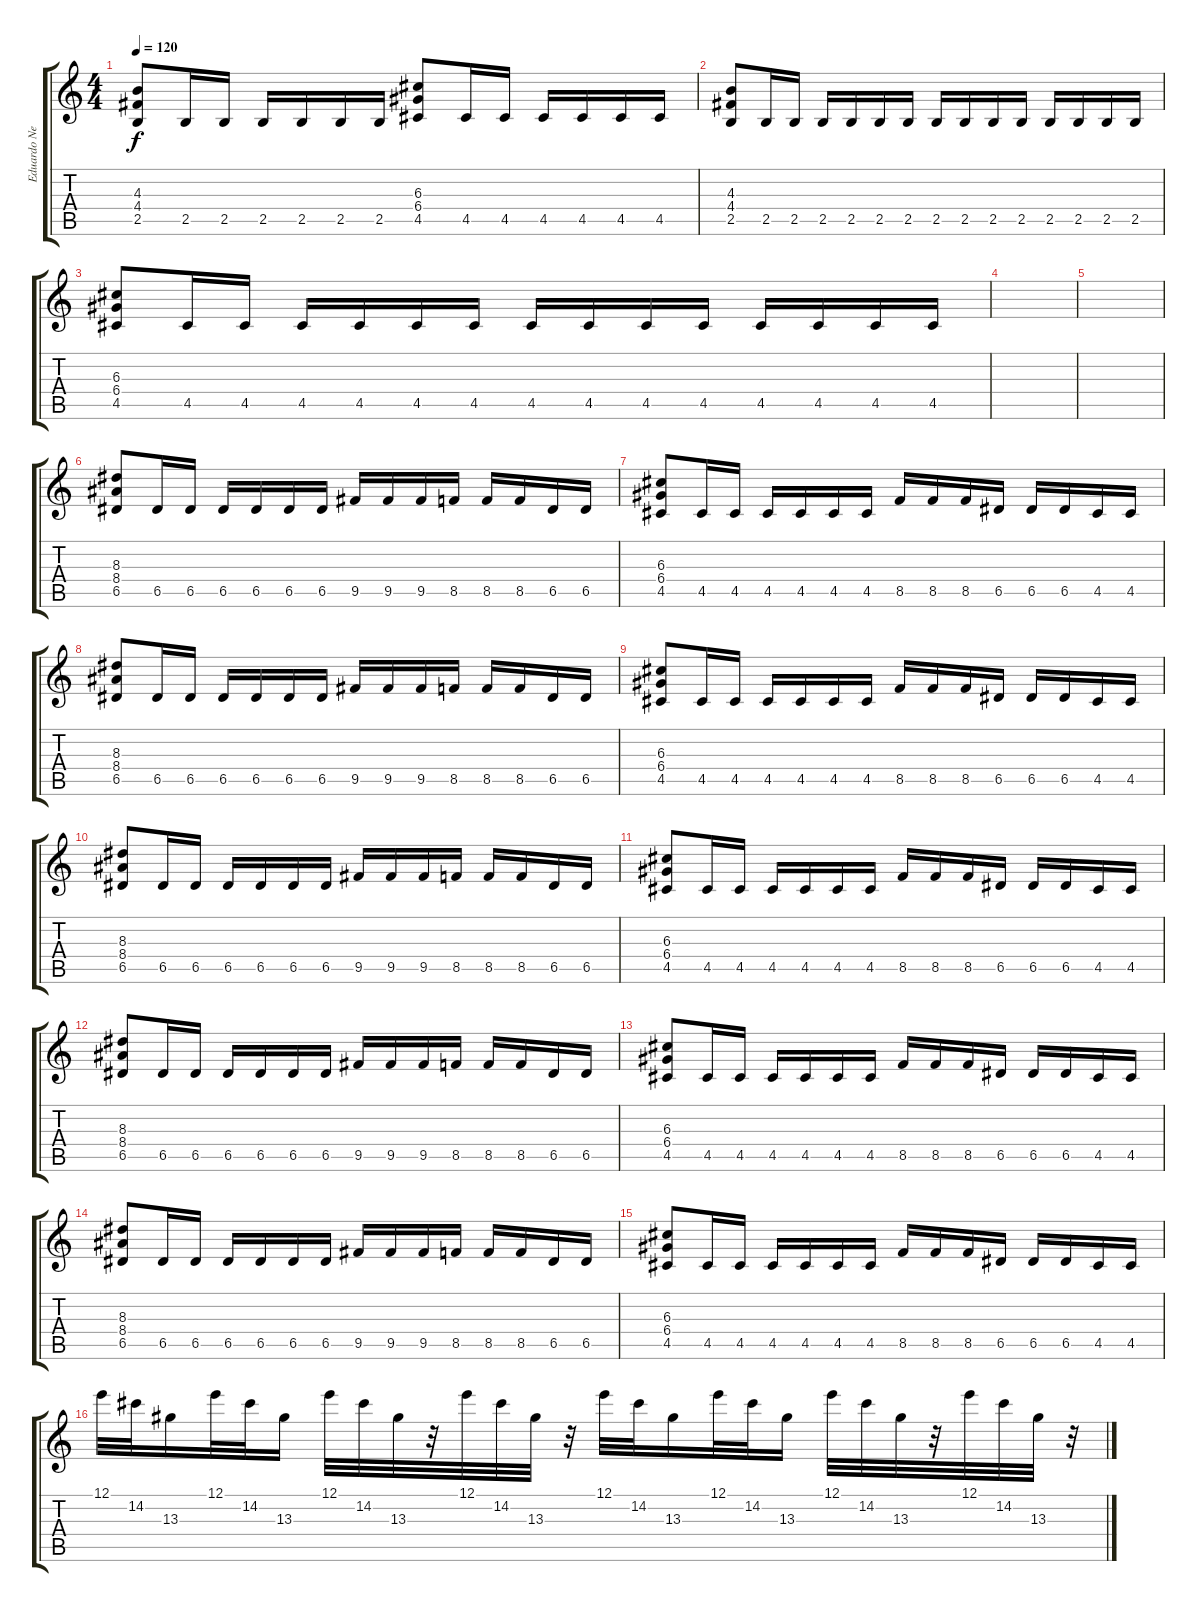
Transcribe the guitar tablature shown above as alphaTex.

\track ("Eduardo Neves - Guitar" "Eduardo Ne") {instrument overdrivenguitar}
\staff {score tabs}
\tuning (E4 B3 G3 D3 A2 E2) {hide}
\ts (4 4)
\tempo 120
\clef g2
\ks c
(4.3 4.4 2.5).8{dy f} 2.5.16 2.5.16 2.5.16 2.5.16 2.5.16 2.5.16 (6.3 6.4 4.5).8 4.5.16 4.5.16 4.5.16 4.5.16 4.5.16 4.5.16 |
(4.3 4.4 2.5).8 2.5.16 2.5.16 2.5.16 2.5.16 2.5.16 2.5.16 2.5.16 2.5.16 2.5.16 2.5.16 2.5.16 2.5.16 2.5.16 2.5.16 |
(6.3 6.4 4.5).8 4.5.16 4.5.16 4.5.16 4.5.16 4.5.16 4.5.16 4.5.16 4.5.16 4.5.16 4.5.16 4.5.16 4.5.16 4.5.16 4.5.16 |
|
|
(8.3 8.4 6.5).8 6.5.16 6.5.16 6.5.16 6.5.16 6.5.16 6.5.16 9.5.16 9.5.16 9.5.16 8.5.16 8.5.16 8.5.16 6.5.16 6.5.16 |
(6.3 6.4 4.5).8 4.5.16 4.5.16 4.5.16 4.5.16 4.5.16 4.5.16 8.5.16 8.5.16 8.5.16 6.5.16 6.5.16 6.5.16 4.5.16 4.5.16 |
(8.3 8.4 6.5).8 6.5.16 6.5.16 6.5.16 6.5.16 6.5.16 6.5.16 9.5.16 9.5.16 9.5.16 8.5.16 8.5.16 8.5.16 6.5.16 6.5.16 |
(6.3 6.4 4.5).8 4.5.16 4.5.16 4.5.16 4.5.16 4.5.16 4.5.16 8.5.16 8.5.16 8.5.16 6.5.16 6.5.16 6.5.16 4.5.16 4.5.16 |
(8.3 8.4 6.5).8 6.5.16 6.5.16 6.5.16 6.5.16 6.5.16 6.5.16 9.5.16 9.5.16 9.5.16 8.5.16 8.5.16 8.5.16 6.5.16 6.5.16 |
(6.3 6.4 4.5).8 4.5.16 4.5.16 4.5.16 4.5.16 4.5.16 4.5.16 8.5.16 8.5.16 8.5.16 6.5.16 6.5.16 6.5.16 4.5.16 4.5.16 |
(8.3 8.4 6.5).8 6.5.16 6.5.16 6.5.16 6.5.16 6.5.16 6.5.16 9.5.16 9.5.16 9.5.16 8.5.16 8.5.16 8.5.16 6.5.16 6.5.16 |
(6.3 6.4 4.5).8 4.5.16 4.5.16 4.5.16 4.5.16 4.5.16 4.5.16 8.5.16 8.5.16 8.5.16 6.5.16 6.5.16 6.5.16 4.5.16 4.5.16 |
(8.3 8.4 6.5).8 6.5.16 6.5.16 6.5.16 6.5.16 6.5.16 6.5.16 9.5.16 9.5.16 9.5.16 8.5.16 8.5.16 8.5.16 6.5.16 6.5.16 |
(6.3 6.4 4.5).8 4.5.16 4.5.16 4.5.16 4.5.16 4.5.16 4.5.16 8.5.16 8.5.16 8.5.16 6.5.16 6.5.16 6.5.16 4.5.16 4.5.16 |
12.1.32 14.2.32 13.3.16 12.1.32 14.2.32 13.3.16 12.1.32 14.2.32 13.3.32 r.32 12.1.32 14.2.32 13.3.32 r.32 12.1.32 14.2.32 13.3.16 12.1.32 14.2.32 13.3.16 12.1.32 14.2.32 13.3.32 r.32 12.1.32 14.2.32 13.3.32 r.32
